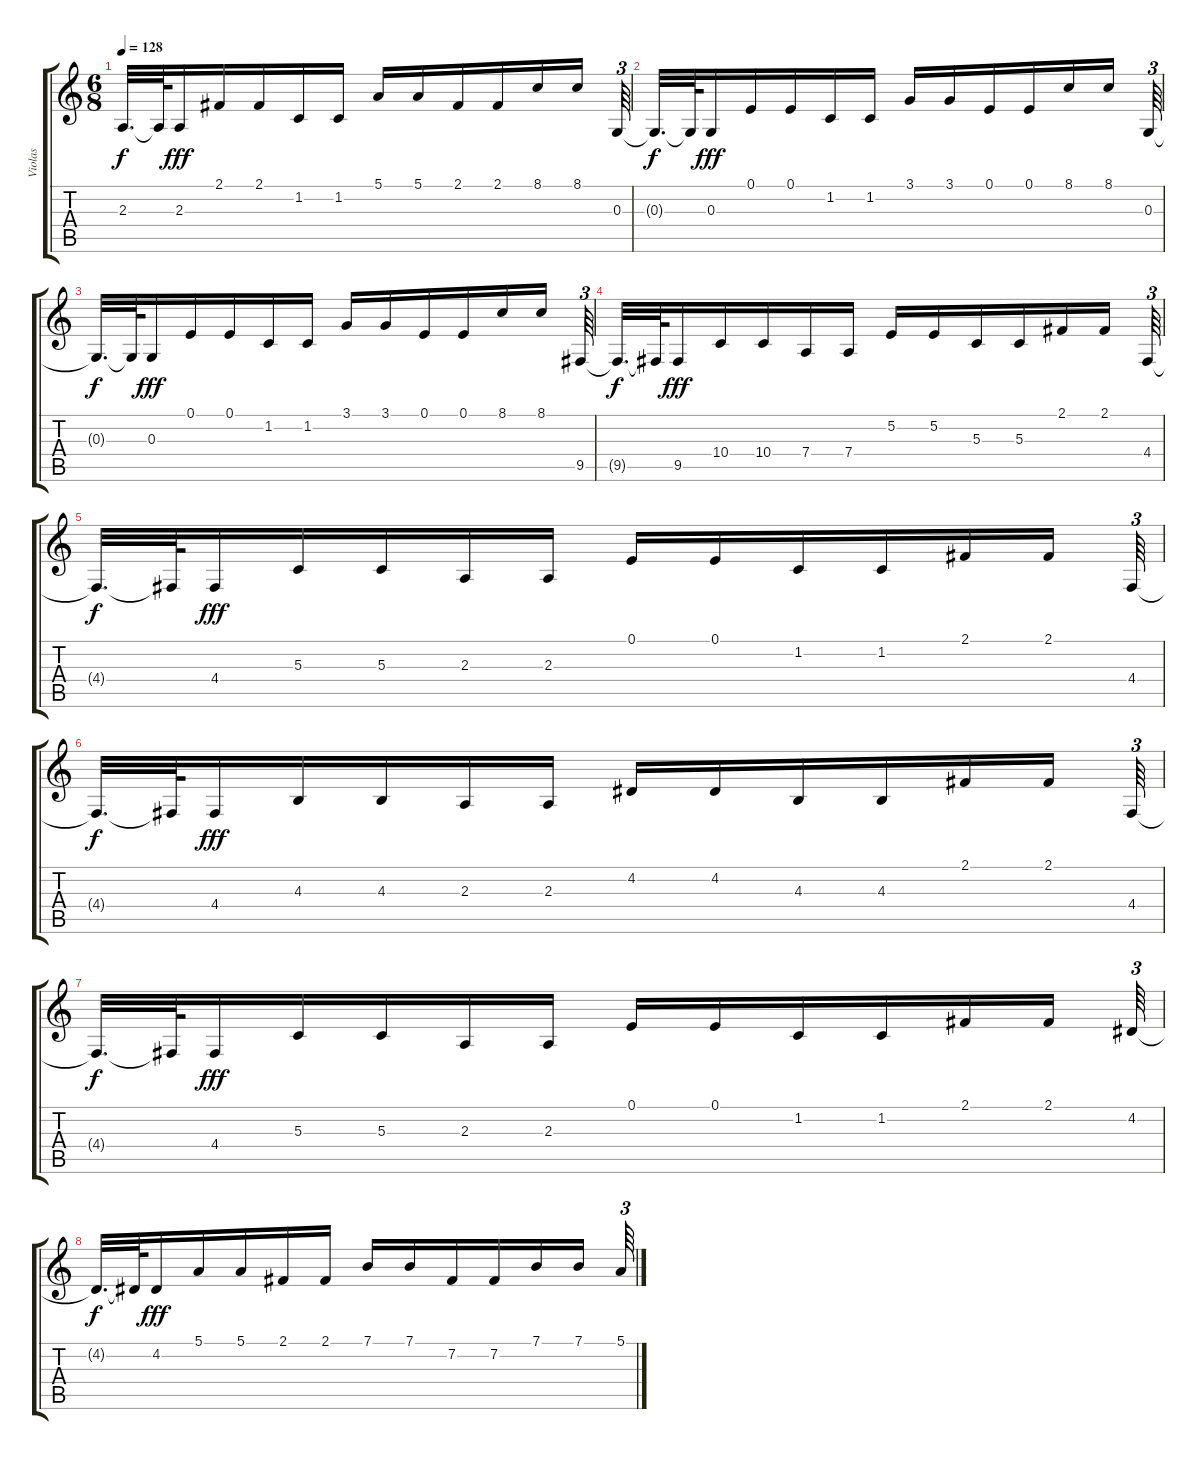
\track ("Violas" "Violas") {instrument pizzicatostrings}
\staff {score tabs}
\tuning (E4 B3 G3 D3 A2 E2) {hide}
\ts (6 8)
\tempo 128
\clef g2
\ks c
2.3{t}.32{d dy f} 2.3{t}.64 2.3.16{dy fff} 2.1.16 2.1.16 1.2.16 1.2.16 5.1.16 5.1.16 2.1.16 2.1.16 8.1.16 8.1.16 0.3.64{tu (3 2)} |
0.3{t}.32{d dy f} 0.3{t}.64 0.3.16{dy fff} 0.1.16 0.1.16 1.2.16 1.2.16 3.1.16 3.1.16 0.1.16 0.1.16 8.1.16 8.1.16 0.3.64{tu (3 2)} |
0.3{t}.32{d dy f} 0.3{t}.64 0.3.16{dy fff} 0.1.16 0.1.16 1.2.16 1.2.16 3.1.16 3.1.16 0.1.16 0.1.16 8.1.16 8.1.16 9.5.64{tu (3 2)} |
9.5{t}.32{d dy f} 9.5{t}.64 9.5.16{dy fff} 10.4.16 10.4.16 7.4.16 7.4.16 5.2.16 5.2.16 5.3.16 5.3.16 2.1.16 2.1.16 4.4.64{tu (3 2)} |
4.4{t}.32{d dy f} 4.4{t}.64 4.4.16{dy fff} 5.3.16 5.3.16 2.3.16 2.3.16 0.1.16 0.1.16 1.2.16 1.2.16 2.1.16 2.1.16 4.4.64{tu (3 2)} |
4.4{t}.32{d dy f} 4.4{t}.64 4.4.16{dy fff} 4.3.16 4.3.16 2.3.16 2.3.16 4.2.16 4.2.16 4.3.16 4.3.16 2.1.16 2.1.16 4.4.64{tu (3 2)} |
4.4{t}.32{d dy f} 4.4{t}.64 4.4.16{dy fff} 5.3.16 5.3.16 2.3.16 2.3.16 0.1.16 0.1.16 1.2.16 1.2.16 2.1.16 2.1.16 4.2.64{tu (3 2)} |
4.2{t}.32{d dy f} 4.2{t}.64 4.2.16{dy fff} 5.1.16 5.1.16 2.1.16 2.1.16 7.1.16 7.1.16 7.2.16 7.2.16 7.1.16 7.1.16 5.1.64{tu (3 2)}
